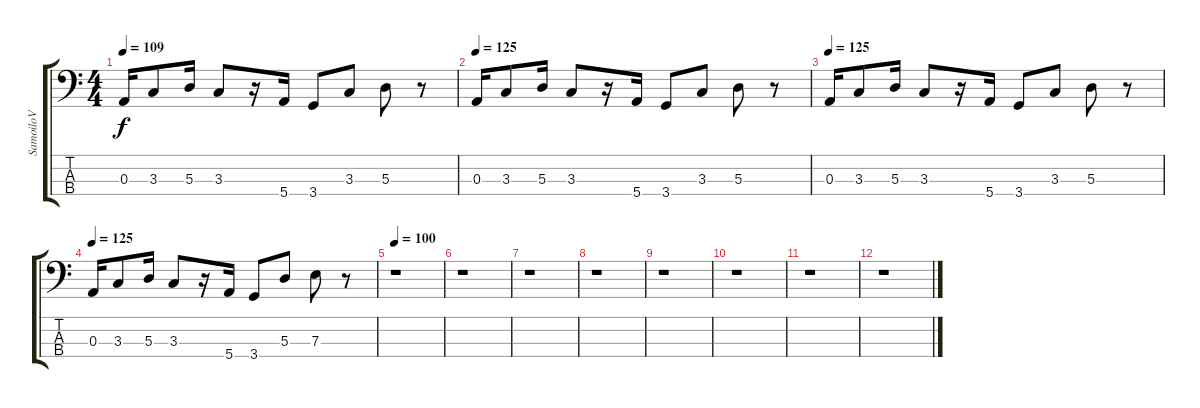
\track ("SamoiloV" "SamoiloV") {instrument electricbasspick}
\staff {score tabs}
\tuning (G2 D2 A1 E1) {hide}
\ts (4 4)
\tempo 109
\clef f4
\ks c
0.3.16{dy f} 3.3.8 5.3.16 3.3.8 r.16 5.4.16 3.4.8 3.3.8 5.3.8 r.8 |
\tempo 125
0.3.16 3.3.8 5.3.16 3.3.8 r.16 5.4.16 3.4.8 3.3.8 5.3.8 r.8 |
\tempo 125
0.3.16 3.3.8 5.3.16 3.3.8 r.16 5.4.16 3.4.8 3.3.8 5.3.8 r.8 |
\tempo 125
0.3.16 3.3.8 5.3.16 3.3.8 r.16 5.4.16 3.4.8 5.3.8 7.3.8 r.8 |
\tempo 100
r.1 |
r.1 |
r.1 |
r.1 |
r.1 |
r.1 |
r.1 |
r.1
